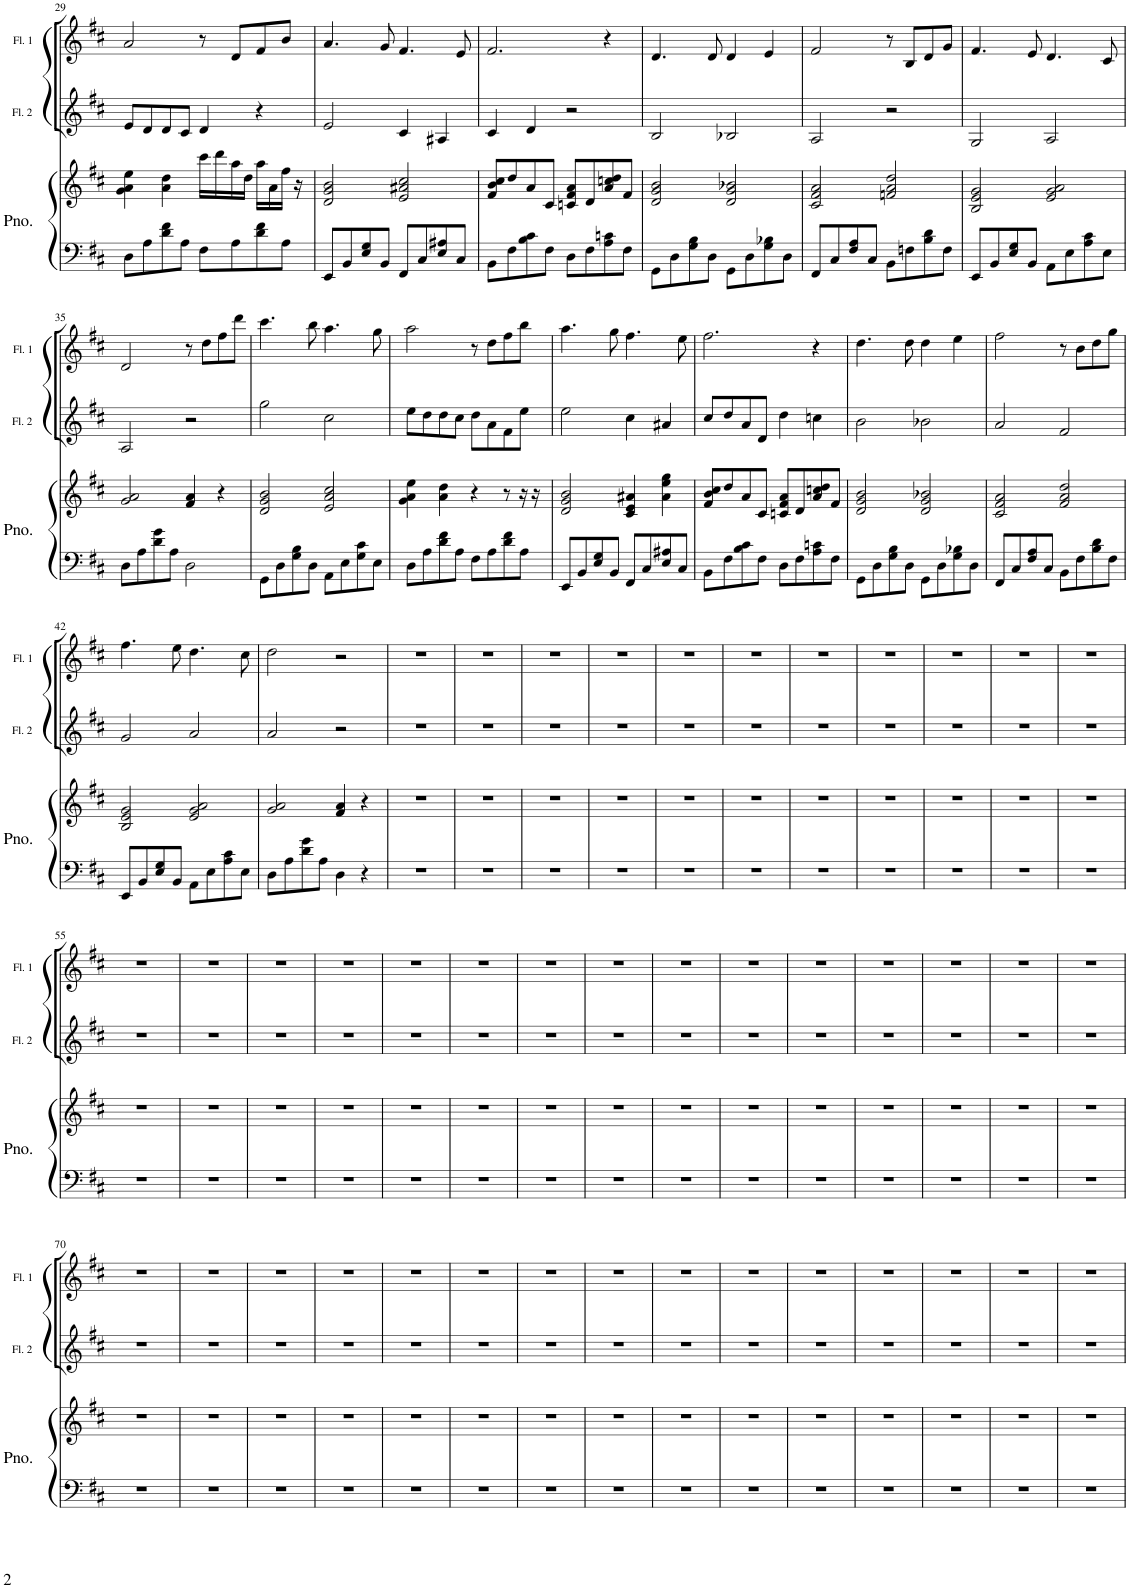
**kern	**kern	**kern	**kern
*part3	*part3	*part2	*part1
*staff4	*staff3	*staff2	*staff1
*I"Piano	*	*I"Flute 2	*I"Flute 1
*I'Pno.	*	*I'Fl. 2	*I'Fl. 1
!!LO:PB:g=z
*clefF4	*clefG2	*clefG2	*clefG2
*k[f#c#]	*k[f#c#]	*k[f#c#]	*k[f#c#]
*M4/4	*M4/4	*M4/4	*M4/4
=29	=29	=29	=29
8D\L	4g\ 4a\ 4ee\	8e/L	2a/
8A\	.	8d/	.
8d\ 8f#\	4a\ 4dd\	8d/	.
8A\J	.	8c#/J	.
8F#\L	16ccc#\LL	4d/	8r
.	16ddd\	.	.
8A\	16aa\	.	8d/L
.	16dd\JJ	.	.
8d\ 8f#\	16aa\LL	4r	8f#/
.	16a\	.	.
8A\J	16ff#\JJ	.	8b/J
.	16r	.	.
=30	=30	=30	=30
8EE/L	2d/ 2g/ 2b/	2e/	4.a/
8BB/	.	.	.
8E/ 8G/	.	.	.
8BB/J	.	.	8g/
8FF#/L	2e/ 2a#X/ 2cc#/	4c#/	4.f#/
8C#/	.	.	.
8E/ 8A#X/	.	4A#X/	.
8C#/J	.	.	8e/
=31	=31	=31	=31
8BB\L	8f#/ 8b/ 8cc#/L	4c#/	2.f#/
8F#\	8dd/	.	.
8B\ 8c#\	8a/	4d/	.
8F#\J	8c#/J	.	.
8D\L	8cn/ 8f#/ 8a/L	2r	.
8F#\	8d/	.	.
8A\ 8cn\	8a/ 8ccn/ 8dd/	.	4r
8F#\J	8f#/J	.	.
=32	=32	=32	=32
8GG\L	2d/ 2g/ 2b/	2B/	4.d/
8D\	.	.	.
8G\ 8B\	.	.	.
8D\J	.	.	8d/
8GG\L	2d/ 2g/ 2b-X/	2B-X/	4d/
8D\	.	.	.
8G\ 8B-X\	.	.	4e/
8D\J	.	.	.
=33	=33	=33	=33
8FF#/L	2c#/ 2f#/ 2a/	2A/	2f#/
8C#/	.	.	.
8F#/ 8A/	.	.	.
8C#/J	.	.	.
8BB\L	2fn/ 2a/ 2dd/	2r	8r
8Fn\	.	.	8B/L
8B\ 8d\	.	.	8d/
8F\J	.	.	8g/J
=34	=34	=34	=34
8EE/L	2B/ 2e/ 2g/	2G/	4.f#/
8BB/	.	.	.
8E/ 8G/	.	.	.
8BB/J	.	.	8e/
8AA\L	2e/ 2g/ 2a/	2A/	4.d/
8E\	.	.	.
8A\ 8c#\	.	.	.
8E\J	.	.	8c#/
!!LO:LB:g=z
=35	=35	=35	=35
8D\L	2g/ 2a/	2A/	2d/
8A\	.	.	.
8d\ 8g\	.	.	.
8A\J	.	.	.
2D\	4f#/ 4a/	2r	8r
.	.	.	8dd\L
.	4r	.	8ff#\
.	.	.	8ddd\J
=36	=36	=36	=36
8GG\L	2d/ 2g/ 2b/	2gg\	4.ccc#\
8D\	.	.	.
8G\ 8B\	.	.	.
8D\J	.	.	8bb\
8AA\L	2e/ 2a/ 2cc#/	2cc#\	4.aa\
8E\	.	.	.
8G\ 8c#\	.	.	.
8E\J	.	.	8gg\
=37	=37	=37	=37
8D\L	4g\ 4a\ 4ee\	8ee\L	2aa\
8A\	.	8dd\	.
8d\ 8f#\	4a\ 4dd\	8dd\	.
8A\J	.	8cc#\J	.
8F#\L	4r	8dd\L	8r
8A\	.	8a\	8dd\L
8d\ 8f#\	8r	8f#\	8ff#\
8A\J	16r	8ee\J	8bb\J
.	16r	.	.
=38	=38	=38	=38
8EE/L	2d/ 2g/ 2b/	2ee\	4.aa\
8BB/	.	.	.
8E/ 8G/	.	.	.
8BB/J	.	.	8gg\
8FF#/L	4c#/ 4e/ 4a#X/	4cc#\	4.ff#\
8C#/	.	.	.
8E/ 8A#X/	4a#\ 4ee\ 4gg\	4a#X/	.
8C#/J	.	.	8ee\
=39	=39	=39	=39
8BB\L	8f#/ 8b/ 8cc#/L	8cc#/L	2.ff#\
8F#\	8dd/	8dd/	.
8B\ 8c#\	8a/	8a/	.
8F#\J	8c#/J	8d/J	.
8D\L	8cn/ 8f#/ 8a/L	4dd\	.
8F#\	8d/	.	.
8A\ 8cn\	8a/ 8ccn/ 8dd/	4ccn\	4r
8F#\J	8f#/J	.	.
=40	=40	=40	=40
8GG\L	2d/ 2g/ 2b/	2b\	4.dd\
8D\	.	.	.
8G\ 8B\	.	.	.
8D\J	.	.	8dd\
8GG\L	2d/ 2g/ 2b-X/	2b-X\	4dd\
8D\	.	.	.
8G\ 8B-X\	.	.	4ee\
8D\J	.	.	.
=41	=41	=41	=41
8FF#/L	2c#/ 2f#/ 2a/	2a/	2ff#\
8C#/	.	.	.
8F#/ 8A/	.	.	.
8C#/J	.	.	.
8BB\L	2f#/ 2a/ 2dd/	2f#/	8r
8F#\	.	.	8b\L
8B\ 8d\	.	.	8dd\
8F#\J	.	.	8gg\J
!!LO:LB:g=z
=42	=42	=42	=42
8EE/L	2B/ 2e/ 2g/	2g/	4.ff#\
8BB/	.	.	.
8E/ 8G/	.	.	.
8BB/J	.	.	8ee\
8AA\L	2e/ 2g/ 2a/	2a/	4.dd\
8E\	.	.	.
8A\ 8c#\	.	.	.
8E\J	.	.	8cc#\
=43	=43	=43	=43
8D\L	2g/ 2a/	2a/	2dd\
8A\	.	.	.
8d\ 8g\	.	.	.
8A\J	.	.	.
4D\	4f#/ 4a/	2r	2r
4r	4r	.	.
=44	=44	=44	=44
1r	1r	1r	1r
=45	=45	=45	=45
1r	1r	1r	1r
=46	=46	=46	=46
1r	1r	1r	1r
=47	=47	=47	=47
1r	1r	1r	1r
=48	=48	=48	=48
1r	1r	1r	1r
=49	=49	=49	=49
1r	1r	1r	1r
=50	=50	=50	=50
1r	1r	1r	1r
=51	=51	=51	=51
1r	1r	1r	1r
=52	=52	=52	=52
1r	1r	1r	1r
=53	=53	=53	=53
1r	1r	1r	1r
=54	=54	=54	=54
1r	1r	1r	1r
!!LO:LB:g=z
=55	=55	=55	=55
1r	1r	1r	1r
=56	=56	=56	=56
1r	1r	1r	1r
=57	=57	=57	=57
1r	1r	1r	1r
=58	=58	=58	=58
1r	1r	1r	1r
=59	=59	=59	=59
1r	1r	1r	1r
=60	=60	=60	=60
1r	1r	1r	1r
=61	=61	=61	=61
1r	1r	1r	1r
=62	=62	=62	=62
1r	1r	1r	1r
=63	=63	=63	=63
1r	1r	1r	1r
=64	=64	=64	=64
1r	1r	1r	1r
=65	=65	=65	=65
1r	1r	1r	1r
=66	=66	=66	=66
1r	1r	1r	1r
=67	=67	=67	=67
1r	1r	1r	1r
=68	=68	=68	=68
1r	1r	1r	1r
=69	=69	=69	=69
1r	1r	1r	1r
!!LO:LB:g=z
=70	=70	=70	=70
1r	1r	1r	1r
=71	=71	=71	=71
1r	1r	1r	1r
=72	=72	=72	=72
1r	1r	1r	1r
=73	=73	=73	=73
1r	1r	1r	1r
=74	=74	=74	=74
1r	1r	1r	1r
=75	=75	=75	=75
1r	1r	1r	1r
=76	=76	=76	=76
1r	1r	1r	1r
=77	=77	=77	=77
1r	1r	1r	1r
=78	=78	=78	=78
1r	1r	1r	1r
=79	=79	=79	=79
1r	1r	1r	1r
=80	=80	=80	=80
1r	1r	1r	1r
=81	=81	=81	=81
1r	1r	1r	1r
=82	=82	=82	=82
1r	1r	1r	1r
=83	=83	=83	=83
1r	1r	1r	1r
=84	=84	=84	=84
1r	1r	1r	1r
=	=	=	=
*-	*-	*-	*-
